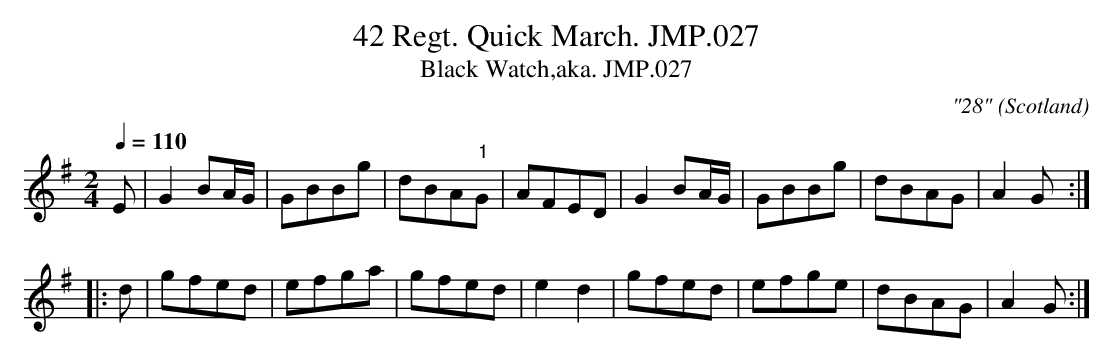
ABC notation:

X:1
T:42 Regt. Quick March. JMP.027
T:Black Watch,aka. JMP.027
C:"28"
L:1/8
M:2/4
O:Scotland
Q:1/4=110
K:G major
E | G2 BA/G/ | GBBg | dBA"1"G | AFED |\
G2 BA/G/ | GBBg | dBAG | A2 G :|!
|:d | gfed | efga | gfed | e2d2 |\
gfed | efge | dBAG | A2 G :|
